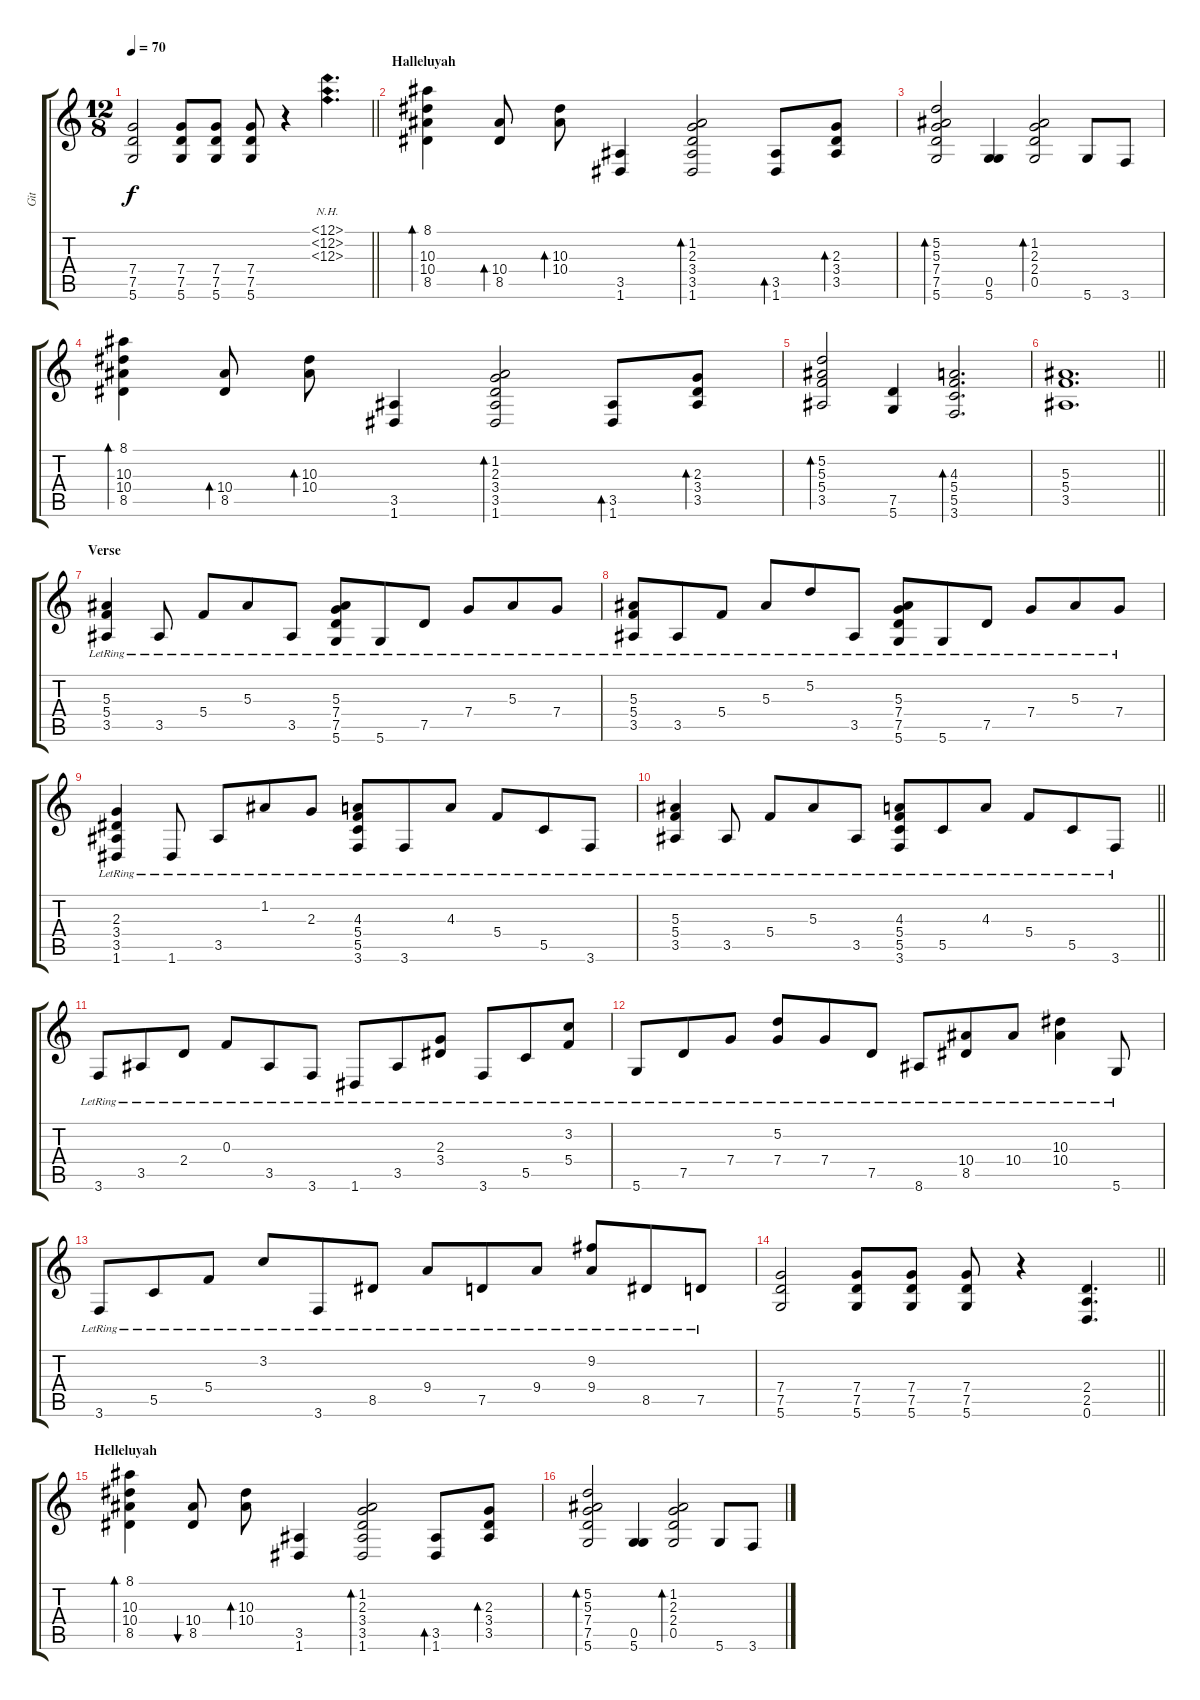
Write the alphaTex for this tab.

\track ("Git" "Git") {instrument electricguitarjazz}
\staff {score tabs}
\tuning (D4 A3 F3 C3 G2 D2) {hide}
\ts (12 8)
\tempo 70
\clef g2
\barLineRight lightlight
\ks c
(7.4 7.5 5.6).2{dy f} (7.4 7.5 5.6).8 (7.4 7.5 5.6).8 (7.4 7.5 5.6).8 r.4 (12.1{nh} 12.2{nh} 12.3{nh}).4{d} |
\section ("" "Halleluyah")
(8.1 10.3 10.4 8.5).4{bd 120} (10.4 8.5).8{bd 120} (10.3 10.4).8{bd 120} (3.5 1.6).4 (1.2 2.3 3.4 3.5 1.6).2{bd 120} (3.5 1.6).8{bd 120} (2.3 3.4 3.5).8{bd 120} |
(5.2 5.3 7.4 7.5 5.6).2{bd 60} (0.5 5.6).4 (1.2 2.3 2.4 0.5).2{bd 120} 5.6.8 3.6.8 |
(8.1 10.3 10.4 8.5).4{bd 120} (10.4 8.5).8{bd 120} (10.3 10.4).8{bd 120} (3.5 1.6).4 (1.2 2.3 3.4 3.5 1.6).2{bd 120} (3.5 1.6).8{bd 120} (2.3 3.4 3.5).8{bd 120} |
(5.2 5.3 5.4 3.5).2{bd 120} (7.5 5.6).4 (4.3 5.4 5.5 3.6).2{d bd 120} |
\barLineRight lightlight
(5.3 5.4 3.5).1{d} |
\section ("" "Verse")
(5.3{lr} 5.4{lr} 3.5{lr}).4 3.5{lr}.8 5.4{lr}.8 5.3{lr}.8 3.5{lr}.8 (5.3{lr} 7.4{lr} 7.5{lr} 5.6{lr}).8 5.6{lr}.8 7.5{lr}.8 7.4{lr}.8 5.3{lr}.8 7.4{lr}.8 |
(5.3{lr} 5.4{lr} 3.5{lr}).8 3.5{lr}.8 5.4{lr}.8 5.3{lr}.8 5.2{lr}.8 3.5{lr}.8 (5.3{lr} 7.4{lr} 7.5{lr} 5.6{lr}).8 5.6{lr}.8 7.5{lr}.8 7.4{lr}.8 5.3{lr}.8 7.4{lr}.8 |
(2.3{lr} 3.4{lr} 3.5{lr} 1.6{lr}).4 1.6{lr}.8 3.5{lr}.8 1.2{lr}.8 2.3{lr}.8 (4.3{lr} 5.4{lr} 5.5{lr} 3.6{lr}).8 3.6{lr}.8 4.3{lr}.8 5.4{lr}.8 5.5{lr}.8 3.6{lr}.8 |
\barLineRight lightlight
(5.3{lr} 5.4{lr} 3.5{lr}).4 3.5{lr}.8 5.4{lr}.8 5.3{lr}.8 3.5{lr}.8 (4.3{lr} 5.4{lr} 5.5{lr} 3.6{lr}).8 5.5{lr}.8 4.3{lr}.8 5.4{lr}.8 5.5{lr}.8 3.6{lr}.8 |
\section ("" "")
3.6{lr}.8 3.5{lr}.8 2.4{lr}.8 0.3{lr}.8 3.5{lr}.8 3.6{lr}.8 1.6{lr}.8 3.5{lr}.8 (2.3{lr} 3.4{lr}).8 3.6{lr}.8 5.5{lr}.8 (3.2{lr} 5.4{lr}).8 |
5.6{lr}.8 7.5{lr}.8 7.4{lr}.8 (5.2{lr} 7.4{lr}).8 7.4{lr}.8 7.5{lr}.8 8.6{lr}.8 (10.4{lr} 8.5{lr}).8 10.4{lr}.8 (10.3{lr} 10.4{lr}).4 5.6{lr}.8 |
3.6{lr}.8 5.5{lr}.8 5.4{lr}.8 3.2{lr}.8 3.6{lr}.8 8.5{lr}.8 9.4{lr}.8 7.5{lr}.8 9.4{lr}.8 (9.2{lr} 9.4{lr}).8 8.5{lr}.8 7.5{lr}.8 |
\barLineRight lightlight
(7.4 7.5 5.6).2 (7.4 7.5 5.6).8 (7.4 7.5 5.6).8 (7.4 7.5 5.6).8 r.4 (2.4 2.5 0.6).4{d} |
\section ("" "Helleluyah")
(8.1 10.3 10.4 8.5).4{bd 60} (10.4 8.5).8{bu 60} (10.3 10.4).8{bd 120} (3.5 1.6).4 (1.2 2.3 3.4 3.5 1.6).2{bd 60} (3.5 1.6).8{bd 120} (2.3 3.4 3.5).8{bd 120} |
(5.2 5.3 7.4 7.5 5.6).2{bd 60} (0.5 5.6).4 (1.2 2.3 2.4 0.5).2{bd 120} 5.6.8 3.6.8
